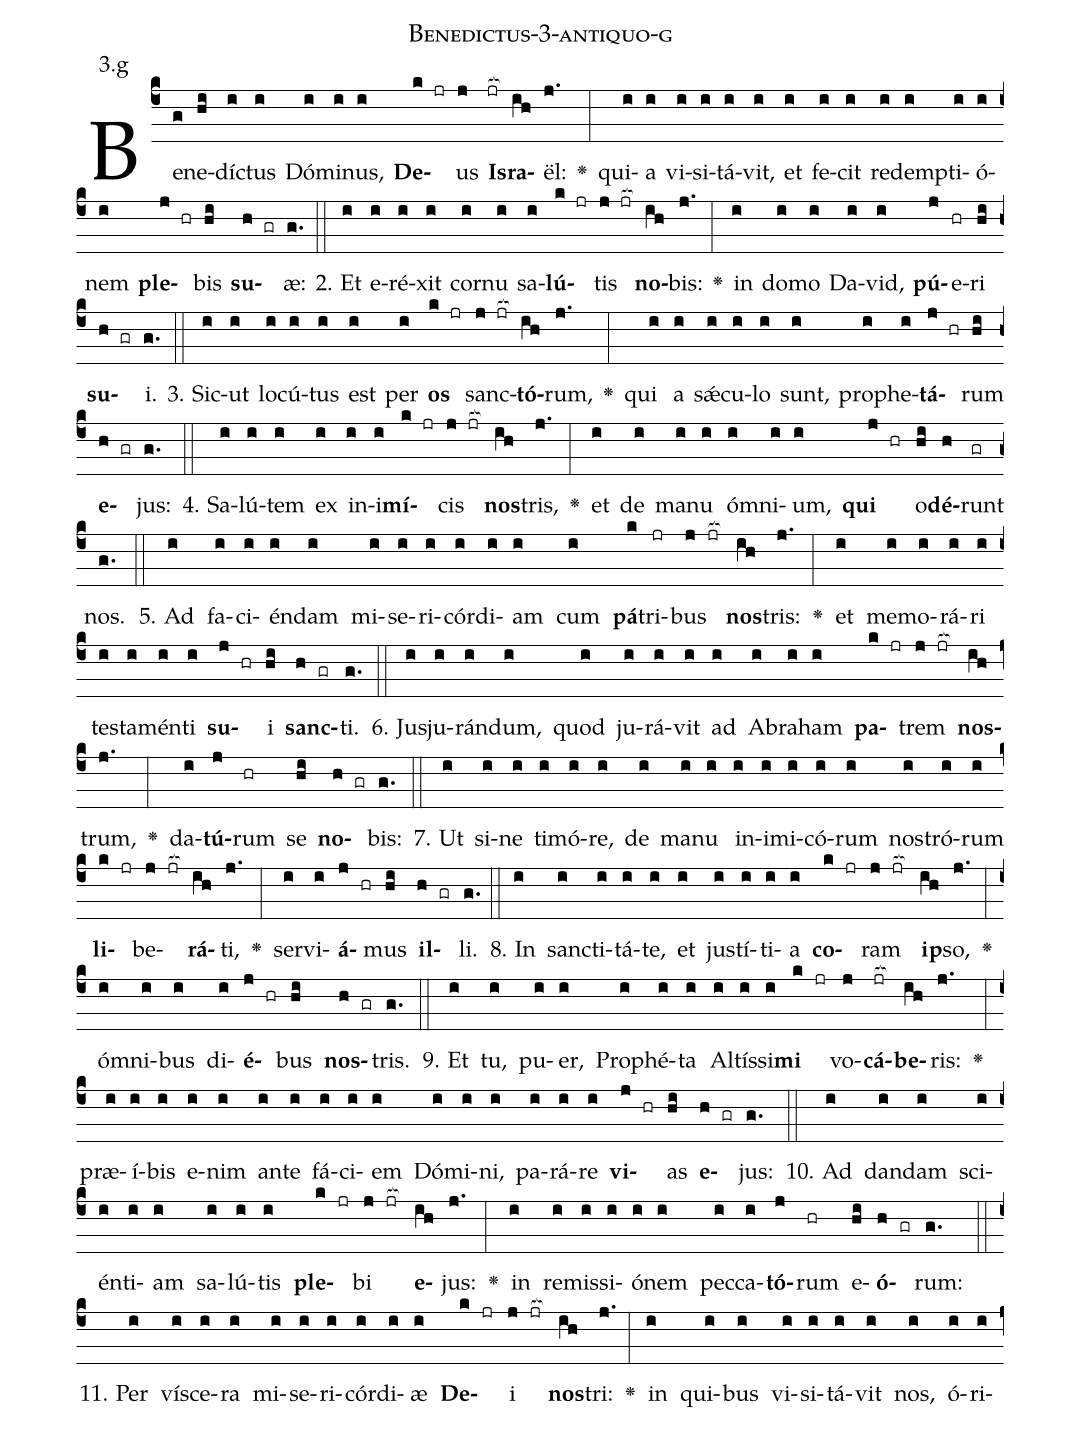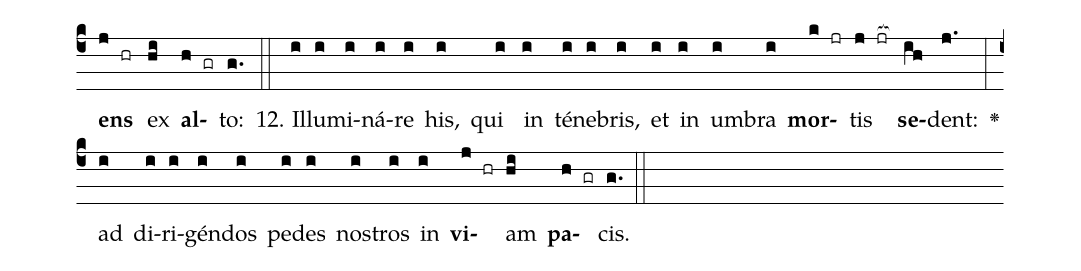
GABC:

name: Benedictus-3-antiquo-g;
annotation: 3.g;
%%
(c4)Be(g)ne(hi)díc(i)tus(i) Dó(i)mi(i)nus,(i) <b>De</b>(k jr)us(j) <b>Is</b>(jr[ocb:1{])<b>ra</b>(ih[ocb:0}])ël:(j.) <v>\greheightstar</v>(:) qui(i)a(i) vi(i)si(i)tá(i)vit,(i) et(i) fe(i)cit(i) red(i)emp(i)ti(i)ó(i)nem(i) <b>ple</b>(j hr)bis(hi) <b>su</b>(h gr)æ:(g.) (::)
2. Et(i) e(i)ré(i)xit(i) cor(i)nu(i) sa(i)<b>lú</b>(k jr)tis(j jr[ocb:1{]) <b>no</b>(ih[ocb:0}])bis:(j.) <v>\greheightstar</v>(:) in(i) do(i)mo(i) Da(i)vid,(i) <b>pú</b>(j)e(hr)ri(hi) <b>su</b>(h gr)i.(g.) (::)
3. Sic(i)ut(i) lo(i)cú(i)tus(i) est(i) per(i) <b>os</b>(k jr) sanc(j jr[ocb:1{])<b>tó</b>(ih[ocb:0}])rum,(j.) <v>\greheightstar</v>(:) qui(i) a(i) sǽ(i)cu(i)lo(i) sunt,(i) pro(i)phe(i)<b>tá</b>(j hr)rum(hi) <b>e</b>(h gr)jus:(g.) (::)
4. Sa(i)lú(i)tem(i) ex(i) in(i)i(i)<b>mí</b>(k jr)cis(j jr[ocb:1{]) <b>nos</b>(ih[ocb:0}])tris,(j.) <v>\greheightstar</v>(:) et(i) de(i) ma(i)nu(i) óm(i)ni(i)um,(i) <b>qui</b>(j hr) o(hi)<b>dé</b>(h)runt(gr) nos.(g.) (::)
5. Ad(i) fa(i)ci(i)én(i)dam(i) mi(i)se(i)ri(i)cór(i)di(i)am(i) cum(i) <b>pá</b>(k)tri(jr)bus(j jr[ocb:1{]) <b>nos</b>(ih[ocb:0}])tris:(j.) <v>\greheightstar</v>(:) et(i) me(i)mo(i)rá(i)ri(i) tes(i)ta(i)mén(i)ti(i) <b>su</b>(j hr)i(hi) <b>sanc</b>(h gr)ti.(g.) (::)
6. Ju(i)sju(i)rán(i)dum,(i) quod(i) ju(i)rá(i)vit(i) ad(i) A(i)bra(i)ham(i) <b>pa</b>(k jr)trem(j jr[ocb:1{]) <b>nos</b>(ih[ocb:0}])trum,(j.) <v>\greheightstar</v>(:) da(i)<b>tú</b>(j)rum(hr) se(hi) <b>no</b>(h gr)bis:(g.) (::)
7. Ut(i) si(i)ne(i) ti(i)mó(i)re,(i) de(i) ma(i)nu(i) in(i)i(i)mi(i)có(i)rum(i) nos(i)tró(i)rum(i) <b>li</b>(k jr)be(j jr[ocb:1{])<b>rá</b>(ih[ocb:0}])ti,(j.) <v>\greheightstar</v>(:) ser(i)vi(i)<b>á</b>(j hr)mus(hi) <b>il</b>(h gr)li.(g.) (::)
8. In(i) sanc(i)ti(i)tá(i)te,(i) et(i) jus(i)tí(i)ti(i)a(i) <b>co</b>(k jr)ram(j jr[ocb:1{]) <b>ip</b>(ih[ocb:0}])so,(j.) <v>\greheightstar</v>(:) óm(i)ni(i)bus(i) di(i)<b>é</b>(j hr)bus(hi) <b>nos</b>(h gr)tris.(g.) (::)
9. Et(i) tu,(i) pu(i)er,(i) Pro(i)phé(i)ta(i) Al(i)tís(i)si(i)<b>mi</b>(k jr) vo(j)<b>cá</b>(jr[ocb:1{])<b>be</b>(ih[ocb:0}])ris:(j.) <v>\greheightstar</v>(:) præ(i)í(i)bis(i) e(i)nim(i) an(i)te(i) fá(i)ci(i)em(i) Dó(i)mi(i)ni,(i) pa(i)rá(i)re(i) <b>vi</b>(j hr)as(hi) <b>e</b>(h gr)jus:(g.) (::)
10. Ad(i) dan(i)dam(i) sci(i)én(i)ti(i)am(i) sa(i)lú(i)tis(i) <b>ple</b>(k jr)bi(j jr[ocb:1{]) <b>e</b>(ih[ocb:0}])jus:(j.) <v>\greheightstar</v>(:) in(i) re(i)mis(i)si(i)ó(i)nem(i) pec(i)ca(i)<b>tó</b>(j)rum(hr) e(hi)<b>ó</b>(h gr)rum:(g.) (::)
11. Per(i) ví(i)sce(i)ra(i) mi(i)se(i)ri(i)cór(i)di(i)æ(i) <b>De</b>(k jr)i(j jr[ocb:1{]) <b>nos</b>(ih[ocb:0}])tri:(j.) <v>\greheightstar</v>(:) in(i) qui(i)bus(i) vi(i)si(i)tá(i)vit(i) nos,(i) ó(i)ri(i)<b>ens</b>(j hr) ex(hi) <b>al</b>(h gr)to:(g.) (::)
12. Il(i)lu(i)mi(i)ná(i)re(i) his,(i) qui(i) in(i) té(i)ne(i)bris,(i) et(i) in(i) um(i)bra(i) <b>mor</b>(k jr)tis(j jr[ocb:1{]) <b>se</b>(ih[ocb:0}])dent:(j.) <v>\greheightstar</v>(:) ad(i) di(i)ri(i)gén(i)dos(i) pe(i)des(i) nos(i)tros(i) in(i) <b>vi</b>(j hr)am(hi) <b>pa</b>(h gr)cis.(g.) (::)
